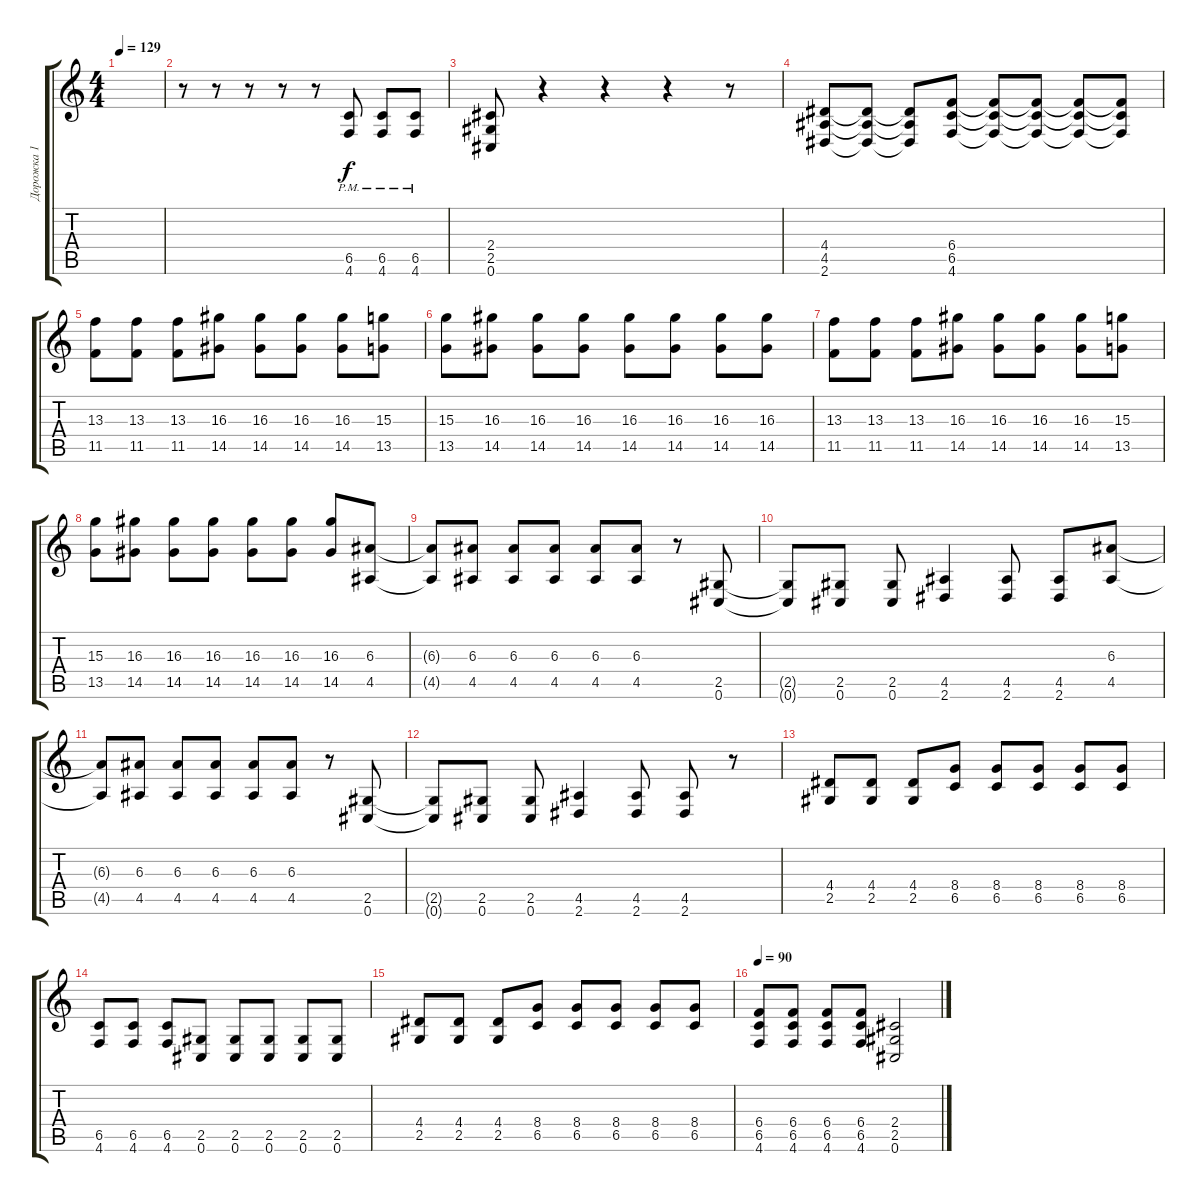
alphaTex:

\track ("Дорожка 1" "Дорожка 1") {instrument distortionguitar}
\staff {score tabs}
\tuning (Db4 Ab3 E3 B2 Gb2 Db2) {hide}
\ts (4 4)
\tempo 129
\clef g2
\ks c
|
r.8 r.8 r.8 r.8 r.8 (6.5{pm} 4.6{pm}).8 (6.5{pm} 4.6{pm}).8 (6.5{pm} 4.6{pm}).8 |
(2.4 2.5 0.6).8{instrument distortionguitar} r.4 r.4 r.4 r.8 |
(4.4 4.5 2.6).8 (4.4{t} 4.5{t} 2.6{t}).8 (4.4{t} 4.5{t} 2.6{t}).8 (6.4 6.5 4.6).8 (6.4{t} 6.5{t} 4.6{t}).8 (6.4{t} 6.5{t} 4.6{t}).8 (6.4{t} 6.5{t} 4.6{t}).8 (6.4{t} 6.5{t} 4.6{t}).8 |
(13.3 11.5).8 (13.3 11.5).8 (13.3 11.5).8 (16.3 14.5).8 (16.3 14.5).8 (16.3 14.5).8 (16.3 14.5).8 (15.3 13.5).8 |
(15.3 13.5).8 (16.3 14.5).8 (16.3 14.5).8 (16.3 14.5).8 (16.3 14.5).8 (16.3 14.5).8 (16.3 14.5).8 (16.3 14.5).8 |
(13.3 11.5).8 (13.3 11.5).8 (13.3 11.5).8 (16.3 14.5).8 (16.3 14.5).8 (16.3 14.5).8 (16.3 14.5).8 (15.3 13.5).8 |
(15.3 13.5).8 (16.3 14.5).8 (16.3 14.5).8 (16.3 14.5).8 (16.3 14.5).8 (16.3 14.5).8 (16.3 14.5).8 (6.3 4.5).8 |
(6.3{t} 4.5{t}).8 (6.3 4.5).8 (6.3 4.5).8 (6.3 4.5).8 (6.3 4.5).8 (6.3 4.5).8 r.8 (2.5 0.6).8 |
(2.5{t} 0.6{t}).8 (2.5 0.6).8 (2.5 0.6).8 (4.5 2.6).4 (4.5 2.6).8 (4.5 2.6).8 (6.3 4.5).8 |
(6.3{t} 4.5{t}).8 (6.3 4.5).8 (6.3 4.5).8 (6.3 4.5).8 (6.3 4.5).8 (6.3 4.5).8 r.8 (2.5 0.6).8 |
(2.5{t} 0.6{t}).8 (2.5 0.6).8 (2.5 0.6).8 (4.5 2.6).4 (4.5 2.6).8 (4.5 2.6).8 r.8 |
(4.4 2.5).8 (4.4 2.5).8 (4.4 2.5).8 (8.4 6.5).8 (8.4 6.5).8 (8.4 6.5).8 (8.4 6.5).8 (8.4 6.5).8 |
(6.5 4.6).8 (6.5 4.6).8 (6.5 4.6).8 (2.5 0.6).8 (2.5 0.6).8 (2.5 0.6).8 (2.5 0.6).8 (2.5 0.6).8 |
(4.4 2.5).8 (4.4 2.5).8 (4.4 2.5).8 (8.4 6.5).8 (8.4 6.5).8 (8.4 6.5).8 (8.4 6.5).8 (8.4 6.5).8 |
\tempo 90
(6.4 6.5 4.6).8 (6.4 6.5 4.6).8 (6.4 6.5 4.6).8 (6.4 6.5 4.6).8 (2.4 2.5 0.6).2
